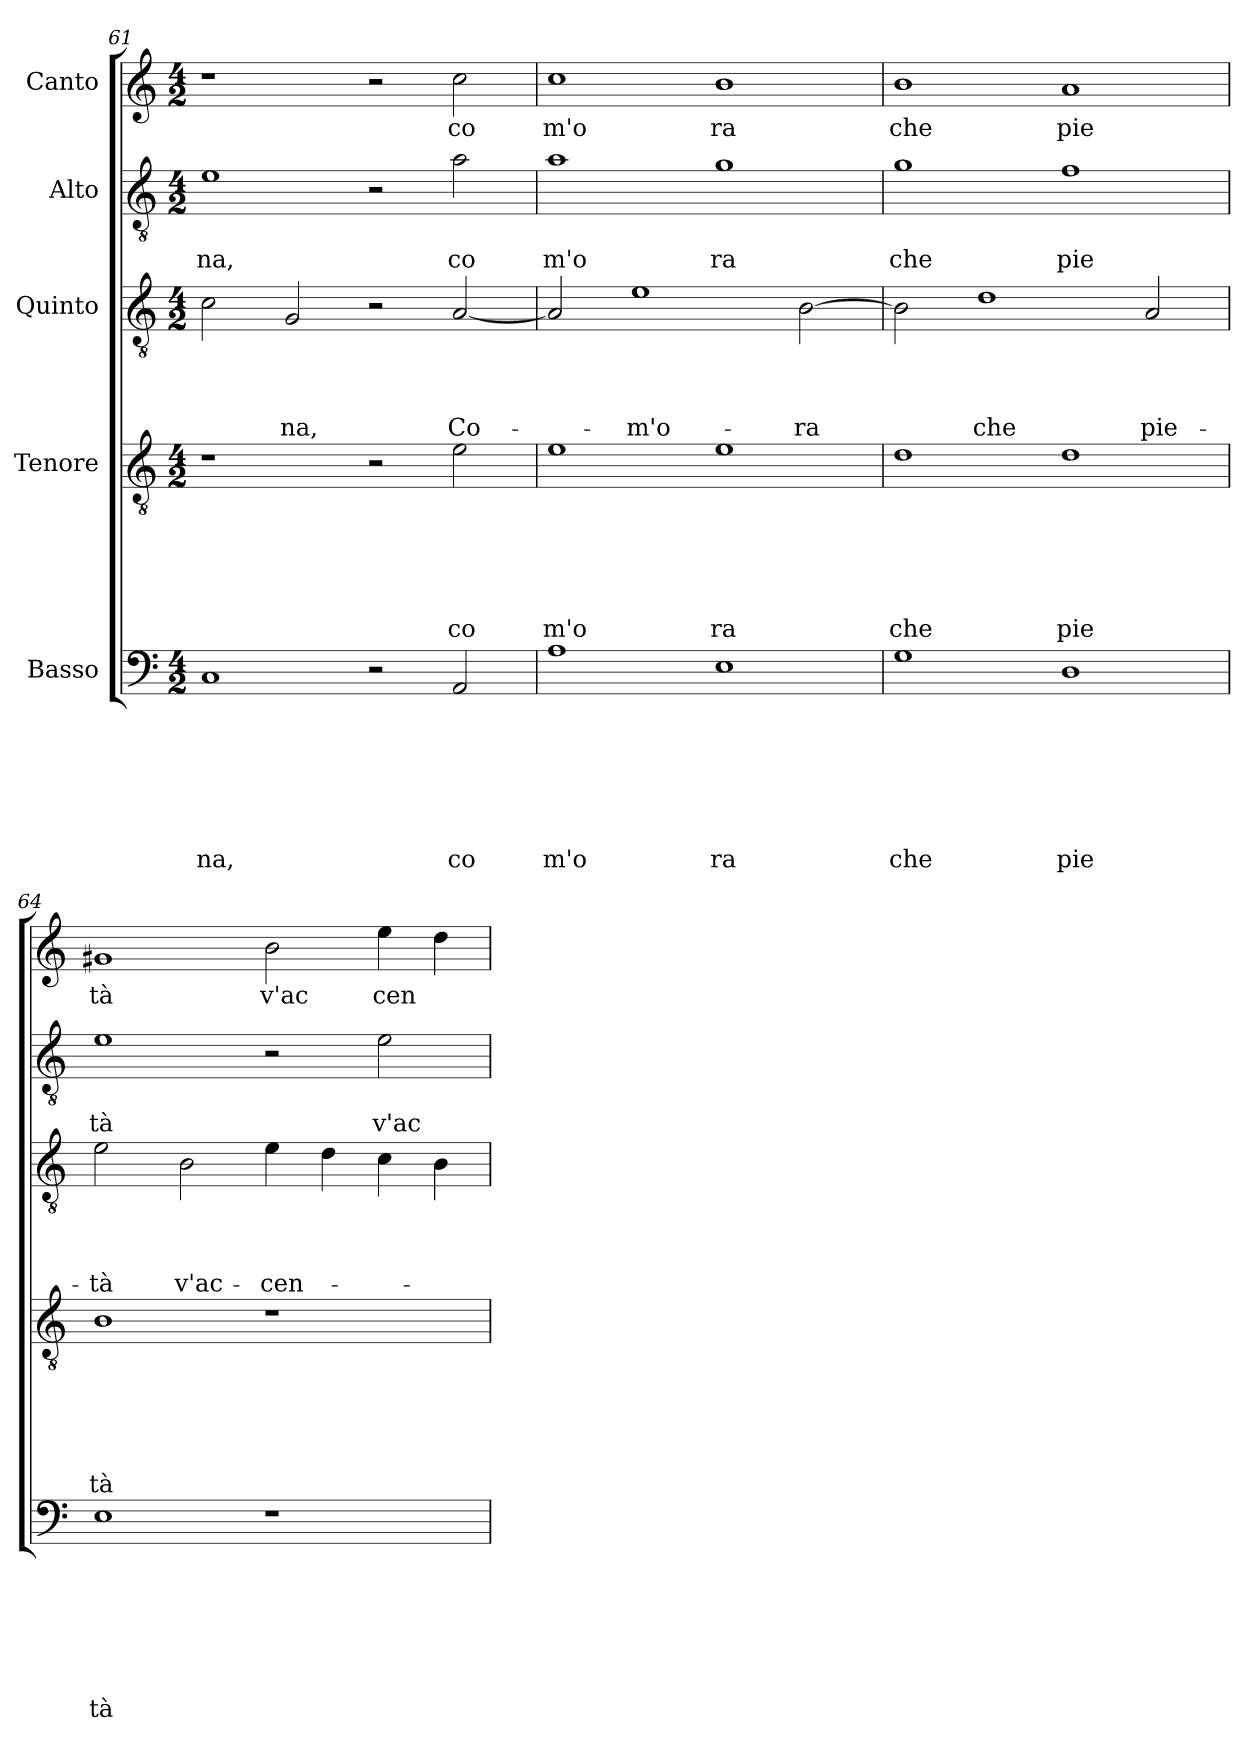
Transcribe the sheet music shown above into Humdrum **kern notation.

**kern	**text	**text	**text	**text	**text	**text	**text	**kern	**text	**text	**text	**text	**text	**text	**kern	**text	**text	**text	**text	**kern	**text	**text	**kern	**text
*part5	*part5	*part5	*part5	*part5	*part5	*part5	*part5	*part4	*part4	*part4	*part4	*part4	*part4	*part4	*part3	*part3	*part3	*part3	*part3	*part2	*part2	*part2	*part1	*part1
*staff5	*staff5	*staff5	*staff5	*staff5	*staff5	*staff5	*staff5	*staff4	*staff4	*staff4	*staff4	*staff4	*staff4	*staff4	*staff3	*staff3	*staff3	*staff3	*staff3	*staff2	*staff2	*staff2	*staff1	*staff1
*I"Basso	*	*	*	*	*	*	*	*I"Tenore	*	*	*	*	*	*	*I"Quinto	*	*	*	*	*I"Alto	*	*	*I"Canto	*
*clefF4	*	*	*	*	*	*	*	*clefGv2	*	*	*	*	*	*	*clefGv2	*	*	*	*	*clefGv2	*	*	*clefG2	*
*k[]	*	*	*	*	*	*	*	*k[]	*	*	*	*	*	*	*k[]	*	*	*	*	*k[]	*	*	*k[]	*
*C:	*	*	*	*	*	*	*	*C:	*	*	*	*	*	*	*C:	*	*	*	*	*C:	*	*	*C:	*
*M4/2	*	*	*	*	*	*	*	*M4/2	*	*	*	*	*	*	*M4/2	*	*	*	*	*M4/2	*	*	*M4/2	*
=61	=61	=61	=61	=61	=61	=61	=61	=61	=61	=61	=61	=61	=61	=61	=61	=61	=61	=61	=61	=61	=61	=61	=61	=61
!	!	!	!	!	!	!	!LO:LY:b	!	!	!	!	!	!	!	!	!	!	!	!	!	!	!LO:LY:b	!	!
1C	.	.	.	.	.	.	na,	1r	.	.	.	.	.	.	2c\	.	.	.	.	1e	.	na,	1r	.
!	!	!	!	!	!	!	!	!	!	!	!	!	!	!	!	!	!	!	!LO:LY:b	!	!	!	!	!
.	.	.	.	.	.	.	.	.	.	.	.	.	.	.	2G/	.	.	.	-na,	.	.	.	.	.
2r	.	.	.	.	.	.	.	2r	.	.	.	.	.	.	2r	.	.	.	.	2r	.	.	2r	.
!	!	!	!	!	!	!	!LO:LY:b	!	!	!	!	!	!	!LO:LY:b	!	!	!	!	!LO:LY:b	!	!	!LO:LY:b	!	!LO:LY:b
2AA/	.	.	.	.	.	.	co	2e\	.	.	.	.	.	co	[<2A/	.	.	.	Co-	2a\	.	co	2cc\	co
=62	=62	=62	=62	=62	=62	=62	=62	=62	=62	=62	=62	=62	=62	=62	=62	=62	=62	=62	=62	=62	=62	=62	=62	=62
!	!	!	!	!	!	!	!LO:LY:b	!	!	!	!	!	!	!LO:LY:b	!	!	!	!	!	!	!	!LO:LY:b	!	!LO:LY:b
1A	.	.	.	.	.	.	m'o	1e	.	.	.	.	.	m'o	2A/]	.	.	.	.	1a	.	m'o	1cc	m'o
!	!	!	!	!	!	!	!	!	!	!	!	!	!	!	!	!	!	!	!LO:LY:b	!	!	!	!	!
.	.	.	.	.	.	.	.	.	.	.	.	.	.	.	1e	.	.	.	-m'o-	.	.	.	.	.
!	!	!	!	!	!	!	!LO:LY:b	!	!	!	!	!	!	!LO:LY:b	!	!	!	!	!	!	!	!LO:LY:b	!	!LO:LY:b
1E	.	.	.	.	.	.	ra	1e	.	.	.	.	.	ra	.	.	.	.	.	1g	.	ra	1b	ra
!	!	!	!	!	!	!	!	!	!	!	!	!	!	!	!	!	!	!	!LO:LY:b	!	!	!	!	!
.	.	.	.	.	.	.	.	.	.	.	.	.	.	.	[>2B\	.	.	.	-ra	.	.	.	.	.
=63	=63	=63	=63	=63	=63	=63	=63	=63	=63	=63	=63	=63	=63	=63	=63	=63	=63	=63	=63	=63	=63	=63	=63	=63
!	!	!	!	!	!	!	!LO:LY:b	!	!	!	!	!	!	!LO:LY:b	!	!	!	!	!	!	!	!LO:LY:b	!	!LO:LY:b
1G	.	.	.	.	.	.	che	1d	.	.	.	.	.	che	2B\]	.	.	.	.	1g	.	che	1b	che
!	!	!	!	!	!	!	!	!	!	!	!	!	!	!	!	!	!	!	!LO:LY:b	!	!	!	!	!
.	.	.	.	.	.	.	.	.	.	.	.	.	.	.	1d	.	.	.	che	.	.	.	.	.
!	!	!	!	!	!	!	!LO:LY:b	!	!	!	!	!	!	!LO:LY:b	!	!	!	!	!	!	!	!LO:LY:b	!	!LO:LY:b
1D	.	.	.	.	.	.	pie	1d	.	.	.	.	.	pie	.	.	.	.	.	1f	.	pie	1a	pie
!	!	!	!	!	!	!	!	!	!	!	!	!	!	!	!	!	!	!	!LO:LY:b	!	!	!	!	!
.	.	.	.	.	.	.	.	.	.	.	.	.	.	.	2A/	.	.	.	pie-	.	.	.	.	.
=64	=64	=64	=64	=64	=64	=64	=64	=64	=64	=64	=64	=64	=64	=64	=64	=64	=64	=64	=64	=64	=64	=64	=64	=64
!	!	!	!	!	!	!	!LO:LY:b	!	!	!	!	!	!	!LO:LY:b	!	!	!	!	!LO:LY:b	!	!	!LO:LY:b	!	!LO:LY:b
1E	.	.	.	.	.	.	tà	1B	.	.	.	.	.	tà	2e\	.	.	.	-tà	1e	.	tà	1g#X	tà
!	!	!	!	!	!	!	!	!	!	!	!	!	!	!	!	!	!	!	!LO:LY:b	!	!	!	!	!
.	.	.	.	.	.	.	.	.	.	.	.	.	.	.	2B\	.	.	.	v'ac-	.	.	.	.	.
!	!	!	!	!	!	!	!	!	!	!	!	!	!	!	!	!	!	!	!LO:LY:b	!	!	!	!	!LO:LY:b
1r	.	.	.	.	.	.	.	1r	.	.	.	.	.	.	4e\	.	.	.	-cen-	2r	.	.	2b\	v'ac
.	.	.	.	.	.	.	.	.	.	.	.	.	.	.	4d\	.	.	.	.	.	.	.	.	.
!	!	!	!	!	!	!	!	!	!	!	!	!	!	!	!	!	!	!	!	!	!	!LO:LY:b	!	!LO:LY:b
.	.	.	.	.	.	.	.	.	.	.	.	.	.	.	4c\	.	.	.	.	2e\	.	v'ac	4ee\	cen
.	.	.	.	.	.	.	.	.	.	.	.	.	.	.	4B\	.	.	.	.	.	.	.	4dd\	.
=	=	=	=	=	=	=	=	=	=	=	=	=	=	=	=	=	=	=	=	=	=	=	=	=
*-	*-	*-	*-	*-	*-	*-	*-	*-	*-	*-	*-	*-	*-	*-	*-	*-	*-	*-	*-	*-	*-	*-	*-	*-
